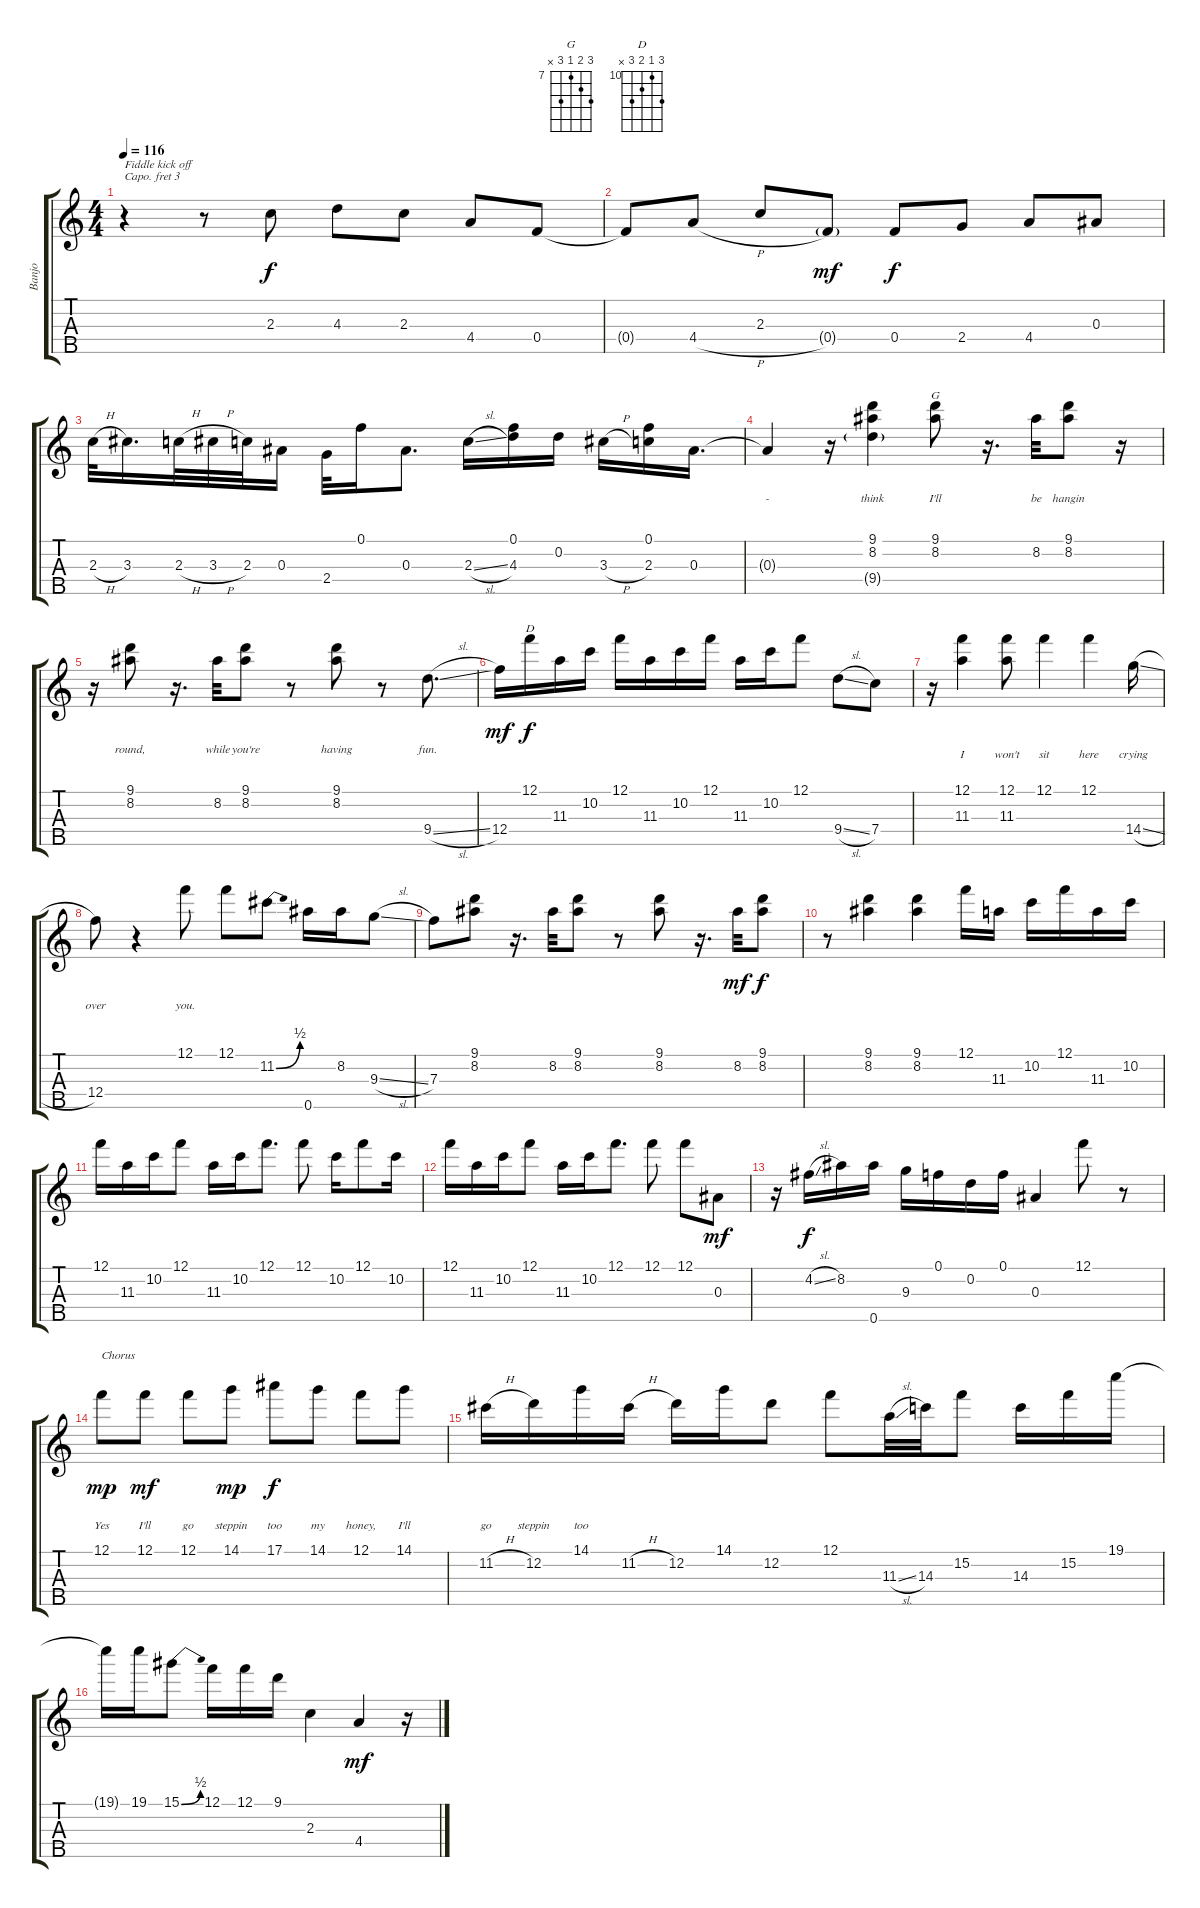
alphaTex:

\track ("Banjo" "Banjo") {instrument banjo}
\staff {score tabs}
\capo 3
\tuning (D4 B3 G3 D3 G4) {hide}
\displaytranspose 12
\chord ("G" 9 8 7 9 x) {firstfret 7}
\chord ("D" 12 10 11 12 x) {firstfret 10}
\ts (4 4)
\tempo 116
\clef g2
\ks c
r.4{txt "Fiddle kick off" dy f instrument banjo} r.8 2.3.8 4.3.8 2.3.8 4.4.8 0.4.8 |
0.4{t}.8 4.4{h}.8 2.3.8 0.4{g}.8{dy mf} 0.4.8{dy f} 2.4.8 4.4.8 0.3.8 |
2.3{h}.32 3.3.16{d} 2.3{h}.32 3.3{h}.32 2.3.32 0.3.16 2.4.32 0.1.16 0.3.8{d} 2.3{sl}.16 (0.1 4.3).16 0.2.16 3.3{h}.16 (0.1 2.3).16 0.3.16{d} |
0.3{t}.4{lyrics (0 "-") lyrics (1 "") lyrics (2 "") lyrics (3 "") lyrics (4 "")} r.16 (9.1 8.2 9.4{g}).4{lyrics (0 "think") lyrics (1 "") lyrics (2 "") lyrics (3 "") lyrics (4 "")} (9.1 8.2).8{ch "G" lyrics (0 "I'll") lyrics (1 "") lyrics (2 "") lyrics (3 "") lyrics (4 "")} r.16{d} 8.2.32{lyrics (0 "be") lyrics (1 "") lyrics (2 "") lyrics (3 "") lyrics (4 "")} (9.1 8.2).8{lyrics (0 "hangin") lyrics (1 "") lyrics (2 "") lyrics (3 "") lyrics (4 "")} r.16 |
r.16 (9.1 8.2).8{lyrics (0 "round,") lyrics (1 "") lyrics (2 "") lyrics (3 "") lyrics (4 "")} r.16{d} 8.2.32{lyrics (0 "while") lyrics (1 "") lyrics (2 "") lyrics (3 "") lyrics (4 "")} (9.1 8.2).8{lyrics (0 "you're") lyrics (1 "") lyrics (2 "") lyrics (3 "") lyrics (4 "")} r.8 (9.1 8.2).8{lyrics (0 "having") lyrics (1 "") lyrics (2 "") lyrics (3 "") lyrics (4 "")} r.8 9.4{sl}.8{d lyrics (0 "fun.") lyrics (1 "") lyrics (2 "") lyrics (3 "") lyrics (4 "")} |
12.4.16{dy mf} 12.1.16{ch "D" dy f} 11.3.16 10.2.16 12.1.16 11.3.16 10.2.16 12.1.16 11.3.16 10.2.16 12.1.8 9.4{sl}.8 7.4.8 |
r.16 (12.1 11.3).4{lyrics (0 "") lyrics (1 "I") lyrics (2 "") lyrics (3 "") lyrics (4 "")} (12.1 11.3).8{lyrics (0 "") lyrics (1 "won't") lyrics (2 "") lyrics (3 "") lyrics (4 "")} 12.1.4{lyrics (0 "") lyrics (1 "sit") lyrics (2 "") lyrics (3 "") lyrics (4 "")} 12.1.4{lyrics (0 "") lyrics (1 "here") lyrics (2 "") lyrics (3 "") lyrics (4 "")} 14.4{sl}.16{lyrics (0 "") lyrics (1 "crying") lyrics (2 "") lyrics (3 "") lyrics (4 "")} |
12.4.8{lyrics (0 "") lyrics (1 "over") lyrics (2 "") lyrics (3 "") lyrics (4 "")} r.4 12.1.8{txt " " lyrics (0 "") lyrics (1 "you.") lyrics (2 "") lyrics (3 "") lyrics (4 "")} 12.1.8 11.2{be (bend 0 0 60 2)}.8 0.5.16 8.2.16 9.3{sl}.8 |
7.3.8 (9.1 8.2).8 r.16{d} 8.2.32 (9.1 8.2).8 r.8 (9.1 8.2).8 r.16{d} 8.2.32{dy mf} (9.1 8.2).8{dy f} |
r.8 (9.1 8.2).4 (9.1 8.2).4 12.1.16 11.3.16 10.2.16 12.1.16 11.3.16 10.2.16 |
12.1.16 11.3.16 10.2.16 12.1.8 11.3.16 10.2.16 12.1.8{d} 12.1.8 10.2.16 12.1.8 10.2.16 |
12.1.16 11.3.16 10.2.16 12.1.8 11.3.16 10.2.16 12.1.8{d} 12.1.8 12.1.8 0.3.8{dy mf} |
r.16 4.2{sl}.16{dy f} 8.2.16 0.5.16 9.3.16 0.1.16 0.2.16 0.1.16 0.3.4 12.1.8 r.8 |
12.1.8{txt "Chorus" lyrics (0 "") lyrics (1 "") lyrics (2 "") lyrics (3 "") lyrics (4 "Yes") dy mp} 12.1.8{lyrics (0 "") lyrics (1 "") lyrics (2 "") lyrics (3 "") lyrics (4 "I'll") dy mf} 12.1.8{lyrics (0 "") lyrics (1 "") lyrics (2 "") lyrics (3 "") lyrics (4 "go")} 14.1.8{lyrics (0 "") lyrics (1 "") lyrics (2 "") lyrics (3 "") lyrics (4 "steppin") dy mp} 17.1.8{lyrics (0 "") lyrics (1 "") lyrics (2 "") lyrics (3 "") lyrics (4 "too") dy f} 14.1.8{lyrics (0 "") lyrics (1 "") lyrics (2 "") lyrics (3 "") lyrics (4 "my")} 12.1.8{lyrics (0 "") lyrics (1 "") lyrics (2 "") lyrics (3 "") lyrics (4 "honey,")} 14.1.8{lyrics (0 "") lyrics (1 "") lyrics (2 "") lyrics (3 "") lyrics (4 "I'll")} |
11.2{h}.16{lyrics (0 "") lyrics (1 "") lyrics (2 "") lyrics (3 "") lyrics (4 "go")} 12.2.16{lyrics (0 "") lyrics (1 "") lyrics (2 "") lyrics (3 "") lyrics (4 "steppin")} 14.1.16{lyrics (0 "") lyrics (1 "") lyrics (2 "") lyrics (3 "") lyrics (4 "too")} 11.2{h}.16 12.2.16 14.1.16 12.2.8 12.1.8 11.3{sl}.32 14.3.32 15.2.8 14.3.16 15.2.16 19.1.16 |
19.1{t}.16 19.1.16 15.1{be (bend 0 0 60 2)}.8 12.1.16 12.1.16 9.1.16 2.3.4 4.4.4{dy mf} r.16
